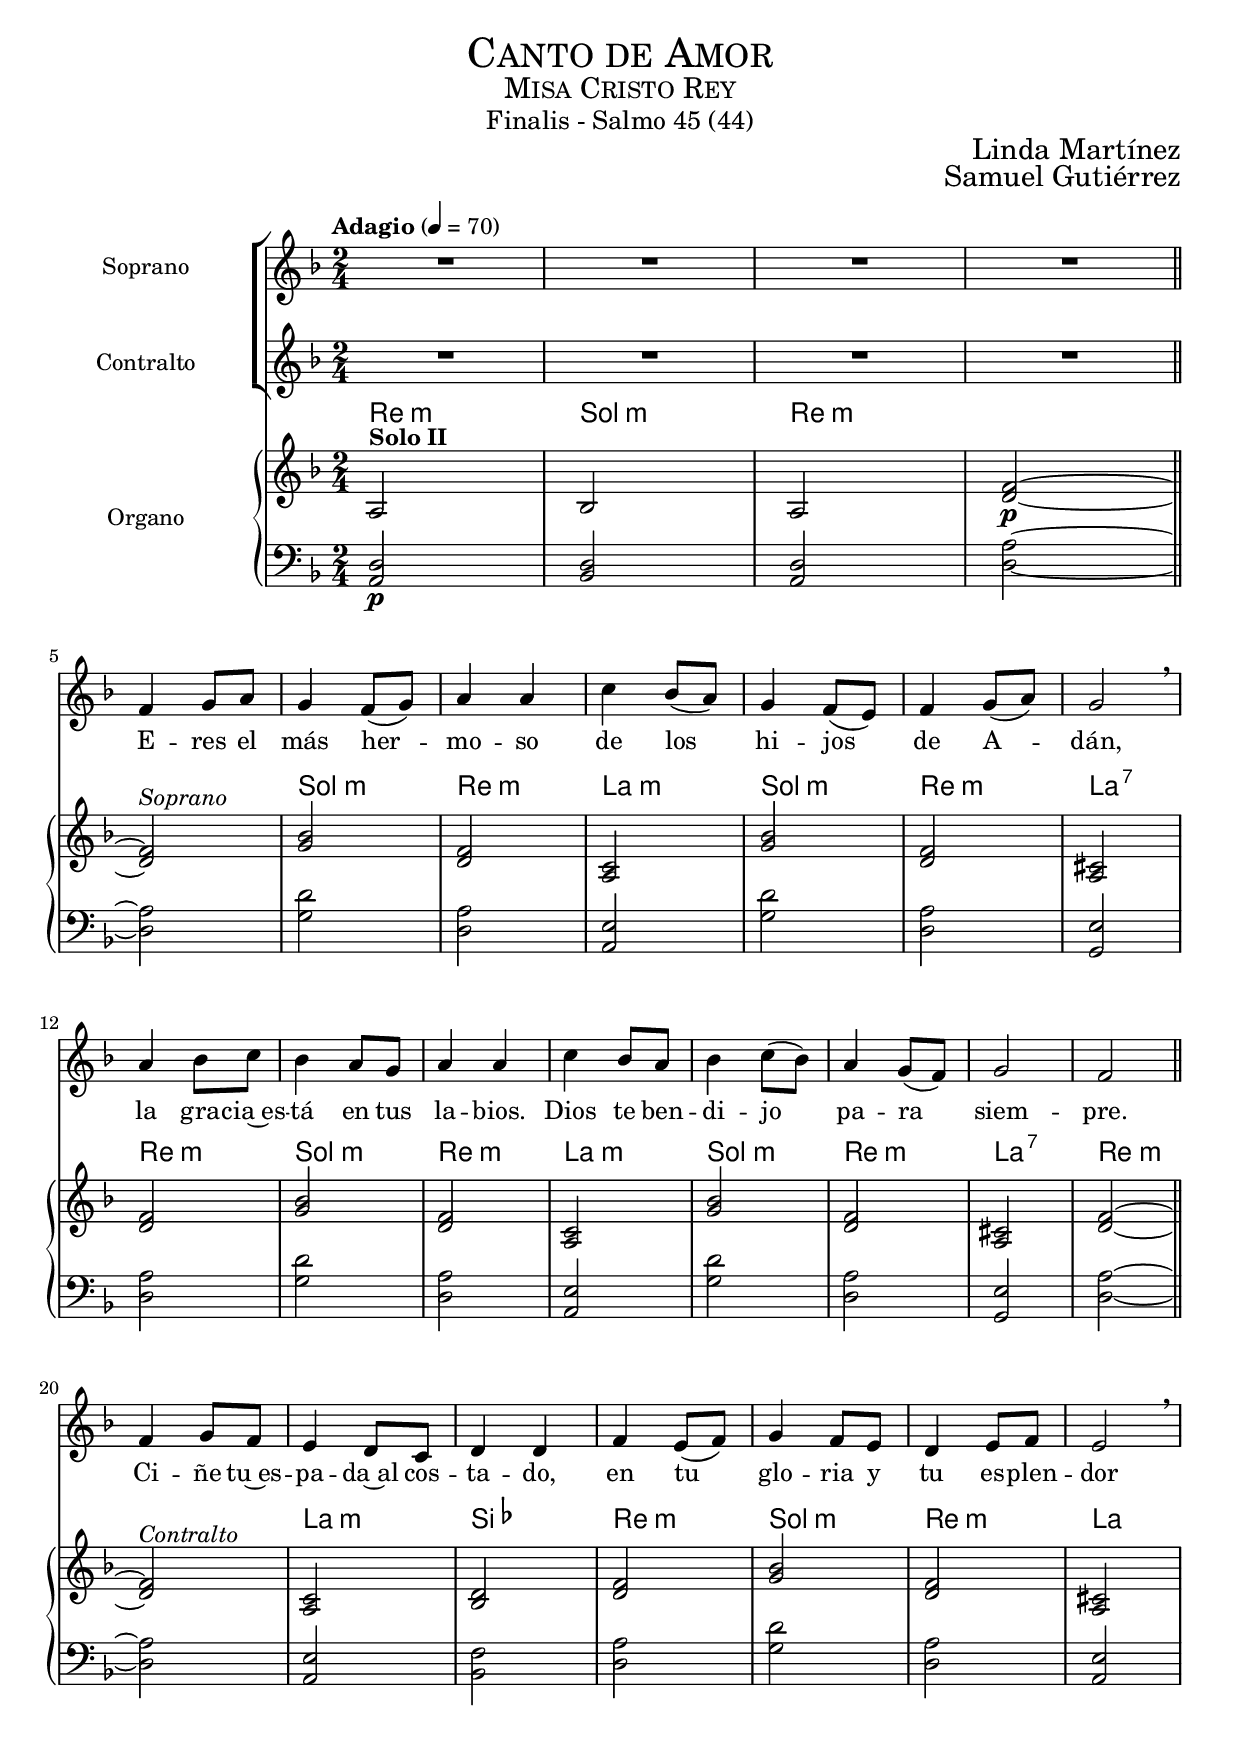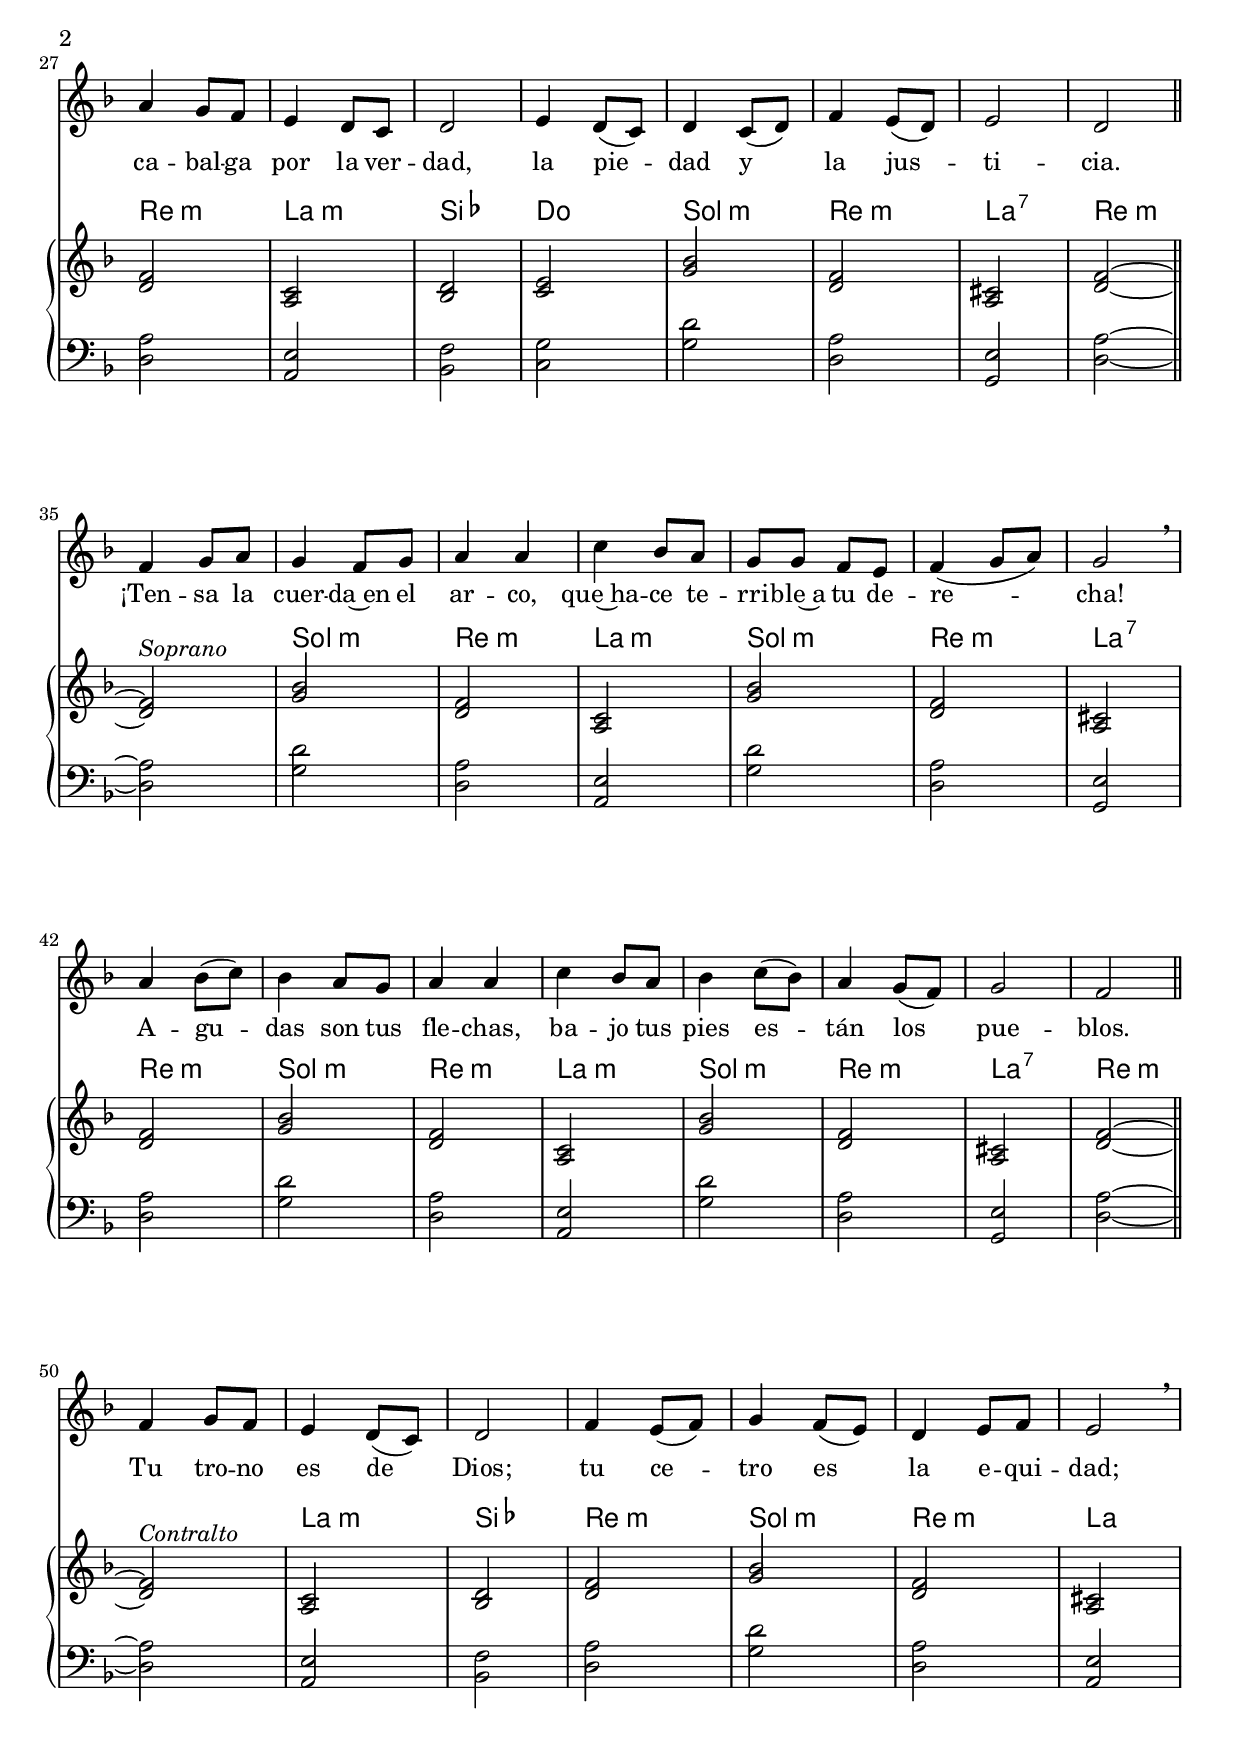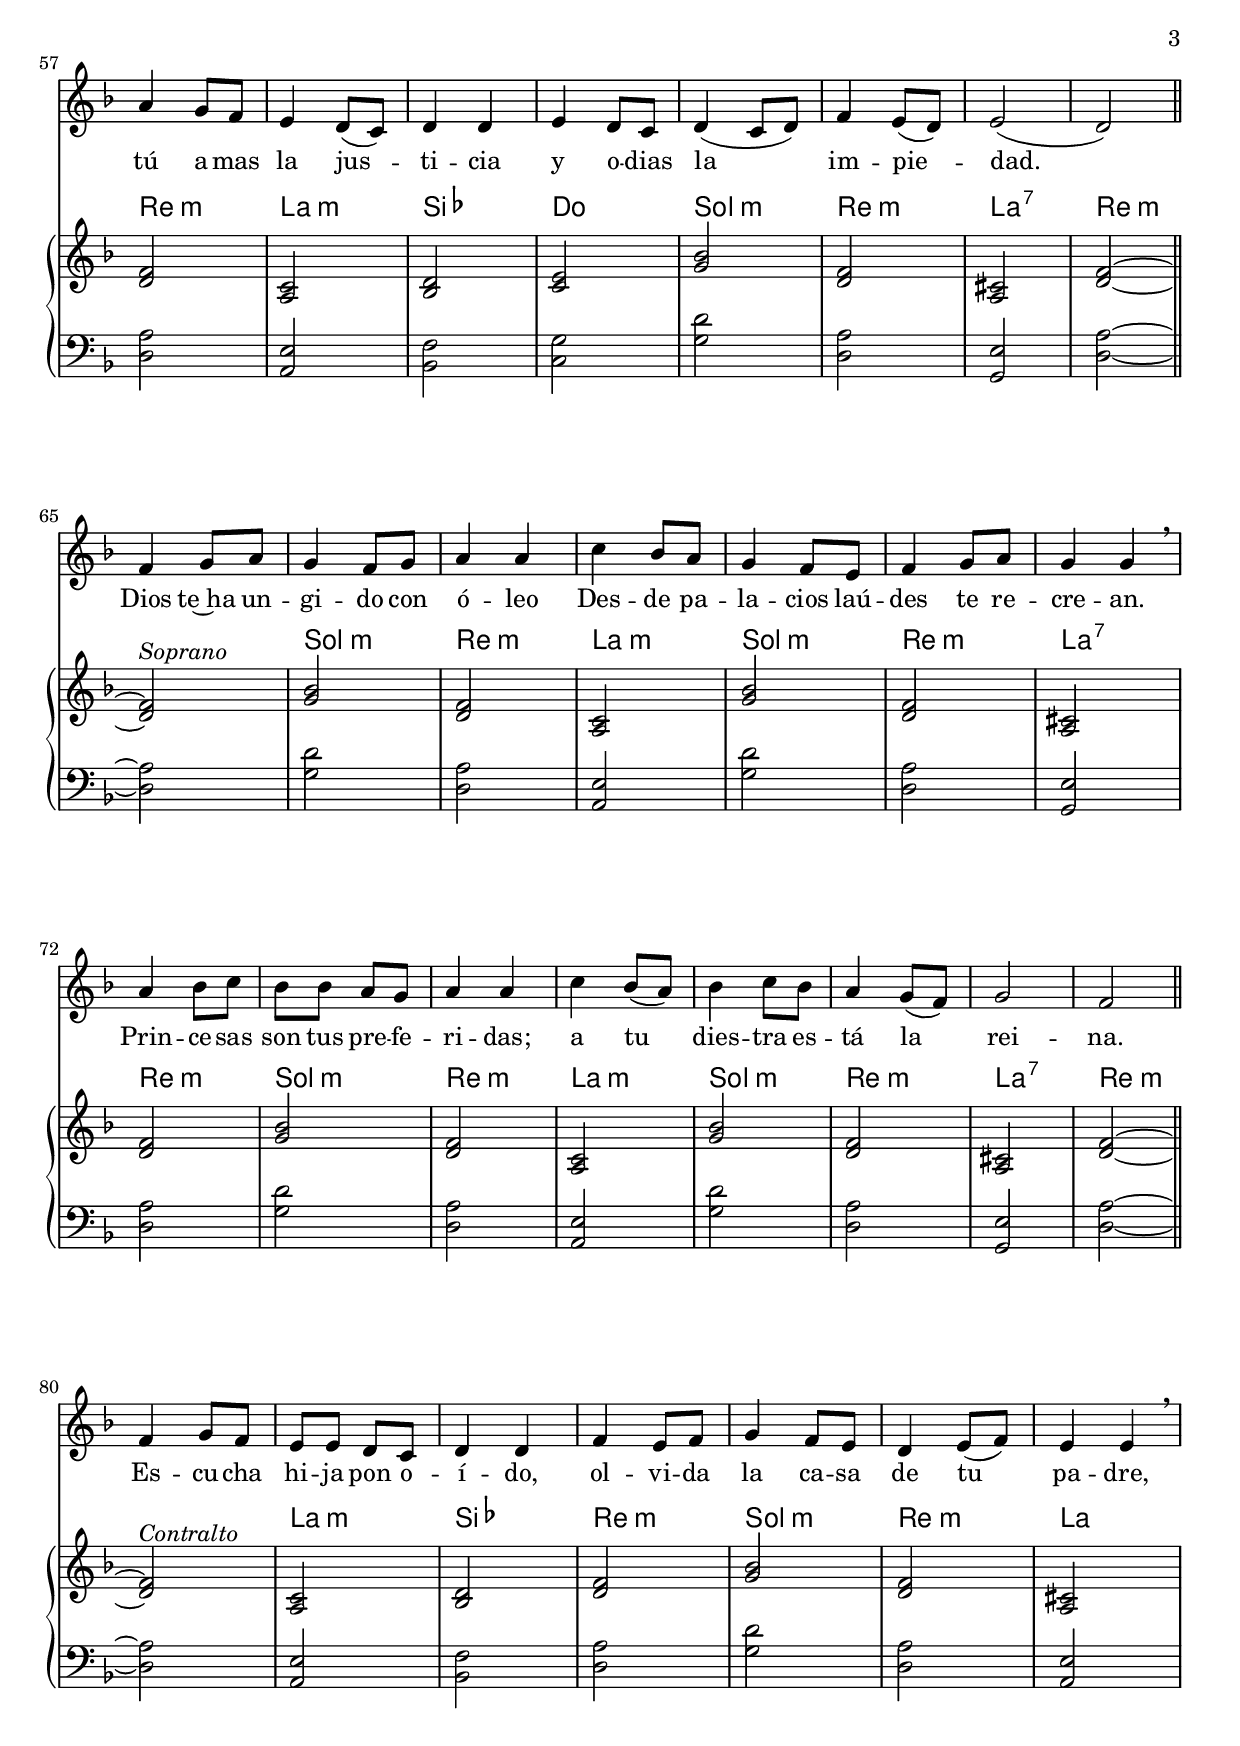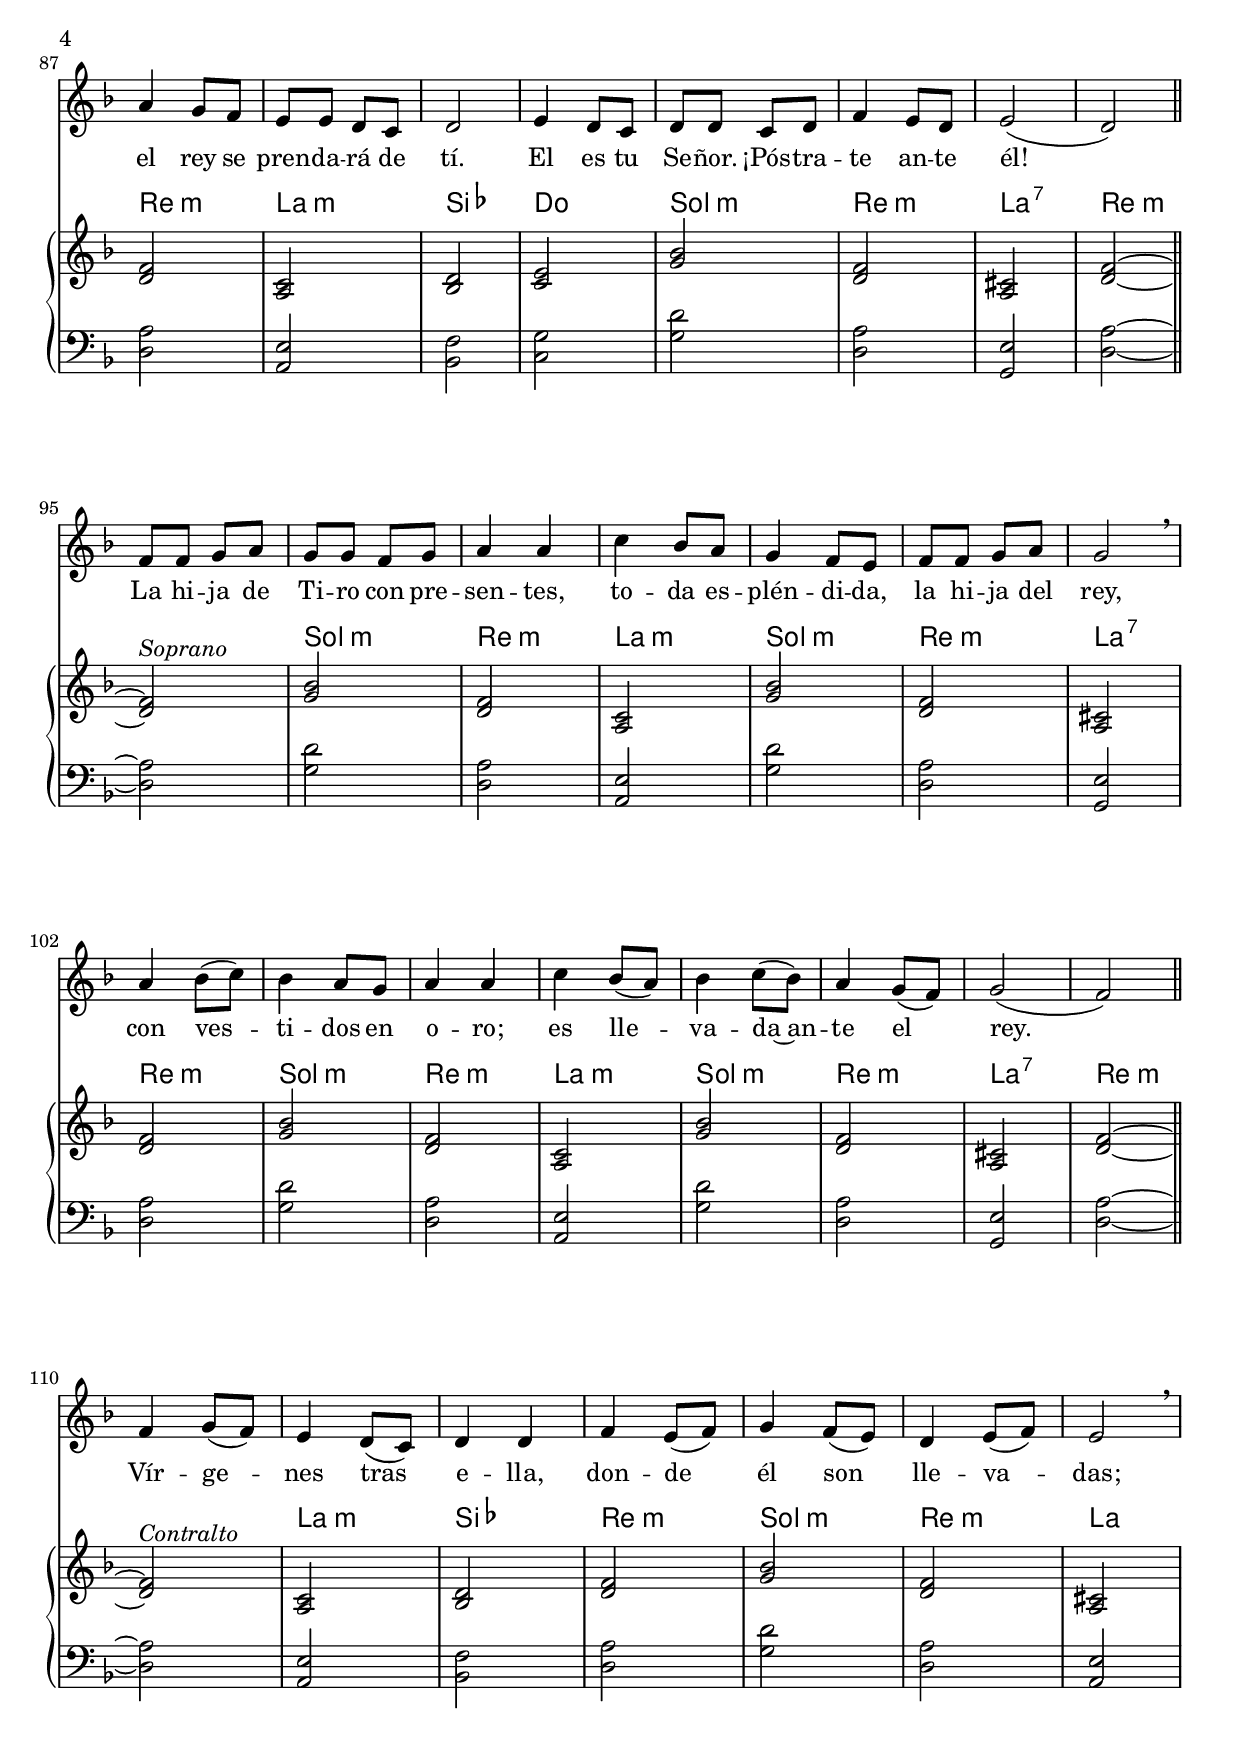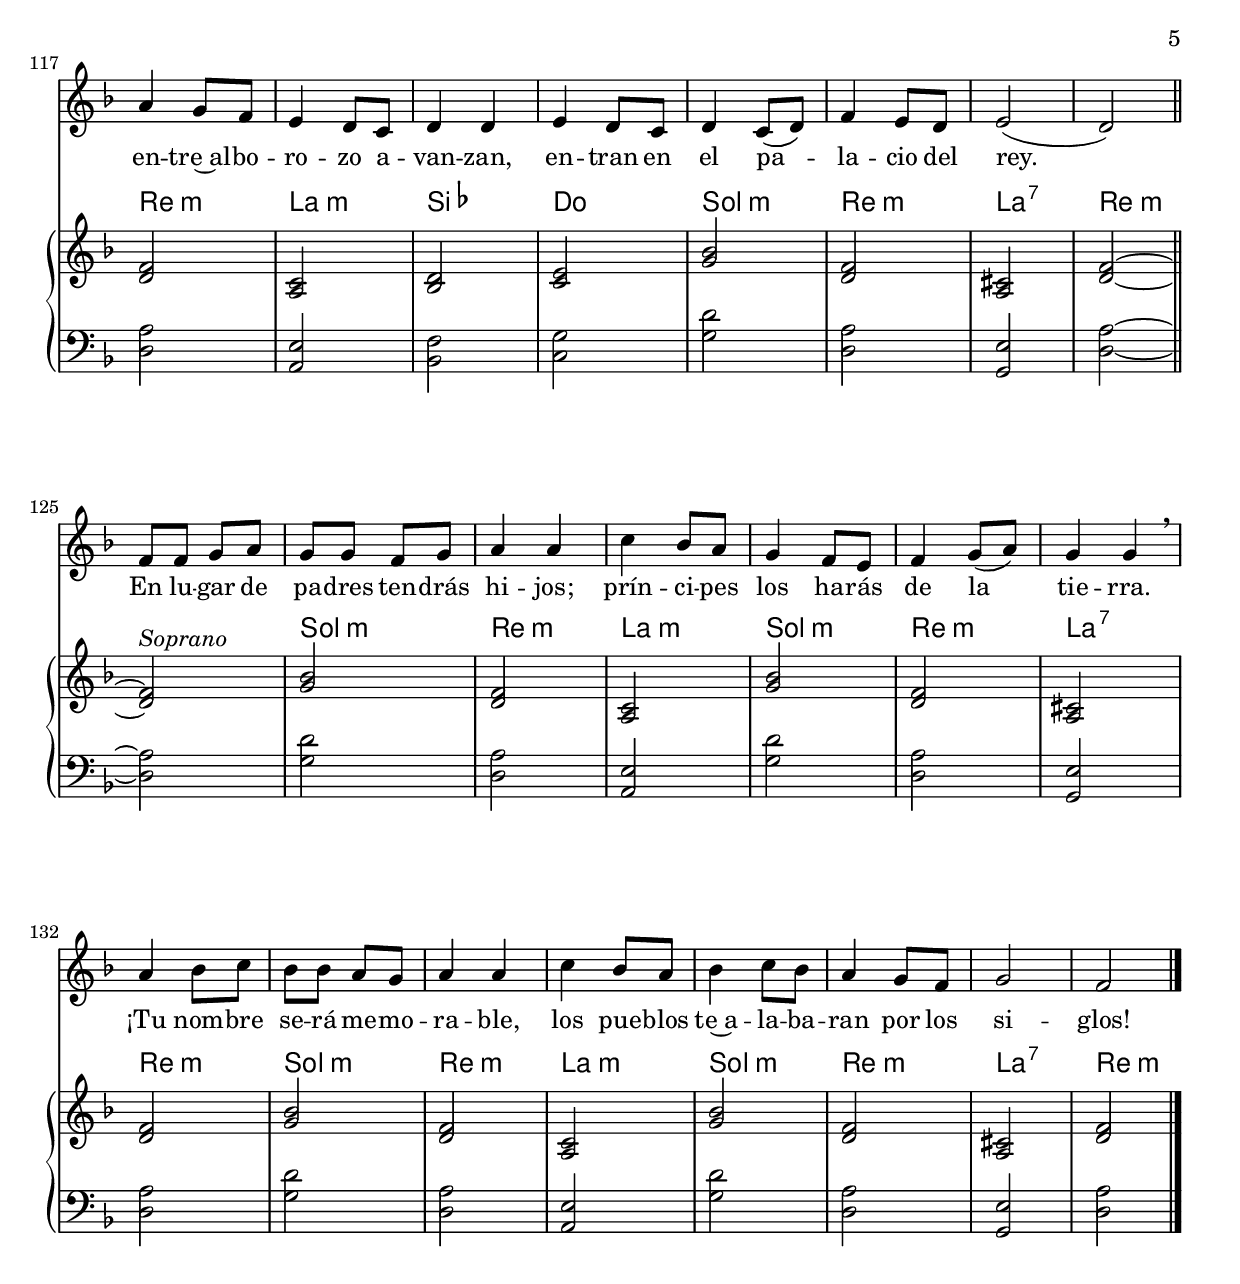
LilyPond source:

%  Canto de amor - Melody inspired by the compositions of Mons Marco Frisina
%  Music and accompaniment by serachsam

\language "espanol"
\version "2.23.2"

% --- Global parameters
particle = 0
jump = \break

% --- Includes
\include "global.ily"
soprano_music = \relative do' {
  \compressEmptyMeasures

  R2*4 | #(if (= particle 1) jump "") % 4
  fa4 sol8 la |
  sol4 fa8( sol) |
  la4 la |
  do4 sib8( la) |
  sol4 fa8( mi) |
  fa4 sol8( la) |
  sol2 \breathe | #(if (= particle 1) jump "") % 11
  la4 sib8 do |
  sib4 la8 sol |
  la4 la |
  do4 sib8 la |
  sib4 do8( sib) |
  la4 sol8( fa) |
  sol2 |
  fa2 | #(if (= particle 1) jump "") % 19
  R2*15 | #(if (= particle 1) jump "") % 34
  fa4 sol8 la |
  sol4 fa8 sol |
  la4 la |
  do4 sib8 la |
  sol8 sol fa8 mi |
  fa4( sol8 la) |
  sol2 \breathe | #(if (= particle 1) jump "") % 41
  la4 sib8( do) |
  sib4 la8 sol |
  la4 la |
  do4 sib8 la |
  sib4 do8( sib) |
  la4 sol8( fa) |
  sol2 |
  fa2 | #(if (= particle 1) jump "") % 49
  R2*15 | #(if (= particle 1) jump "") % 64
  fa4 sol8 la |
  sol4 fa8 sol |
  la4 la |
  do4 sib8 la |
  sol4 fa8 mi |
  fa4 sol8 la |
  sol4 sol \breathe | #(if (= particle 1) jump "") % 71
  la4 sib8 do |
  sib8 sib la8 sol |
  la4 la |
  do4 sib8( la) |
  sib4 do8 sib |
  la4 sol8( fa) |
  sol2 |
  fa2 | #(if (= particle 1) jump "") % 79
  R2*15 | #(if (= particle 1) jump "") % 94
  fa8 fa sol8 la |
  sol8 sol fa8 sol |
  la4 la |
  do4 sib8 la |
  sol4 fa8 mi |
  fa8 fa sol8 la |
  sol2  \breathe | #(if (= particle 1) jump "") % 101
  la4 sib8( do) |
  sib4 la8 sol |
  la4 la |
  do4 sib8( la) |
  sib4 do8( sib) |
  la4 sol8( fa) |
  sol2( |
  fa2) | #(if (= particle 1) jump "") % 109
  R2*15 | #(if (= particle 1) jump "") % 124
  fa8 fa sol8 la |
  sol8 sol fa8 sol |
  la4 la |
  do4 sib8 la |
  sol4 fa8 mi |
  fa4 sol8( la) |
  sol4 sol \breathe | #(if (= particle 1) jump "") % 131
  la4 sib8 do |
  sib8 sib la8 sol |
  la4 la |
  do4 sib8 la |
  sib4 do8 sib |
  la4 sol8 fa |
  sol2 |
  fa2 |
}

soprano_lyrics = \lyricmode {
  E -- res el más her -- mo -- so
  de los hi -- jos de A -- dán,
  la gra -- cia~es -- tá en tus la -- bios.
  Dios te ben -- di -- jo pa -- ra siem -- pre.

  ¡Ten -- sa la cuer -- da~en el ar -- co,
  que~ha -- ce te -- rri -- ble~a tu de -- re -- cha!
  A -- gu -- das son tus fle -- chas,
  ba -- jo tus pies es -- tán los pue -- blos.

  Dios te~ha un -- gi -- do con ó -- leo
  Des -- de pa -- la -- cios laú -- des te re -- cre -- an.
  Prin -- ce -- sas son tus pre -- fe -- ri -- das;
  a tu dies -- tra es -- tá la rei -- na.

  La hi -- ja de Ti -- ro con pre -- sen -- tes,
  to -- da es -- plén -- di -- da, la hi -- ja del rey,
  con ves -- ti -- dos en o -- ro;
  es lle -- va -- da~an -- te el rey.

  En lu -- gar de pa -- dres ten -- drás hi -- jos;
  prín -- ci -- pes los ha -- rás de la tie -- rra.
  ¡Tu nom -- bre se -- rá me -- mo -- ra -- ble,
  los pue -- blos te~a -- la -- ba -- ran por los si -- glos!
}

\include "alto.ily"
harmonies = \new ChordNames {
  \set ChordNames.midiInstrument = "string ensemble 2"
  \set ChordNames.midiMaximumVolume = #0
  \set chordChanges = ##t
  \chordmode {
    \italianChords
    re2:m |
    sol2:m |
    re2:m |
    s2 |
    s2 |
    sol2:m |
    re2:m |
    la2:m |
    sol2:m |
    re2:m |
    la2:7 |
    re2:m |
    sol2:m |
    re2:m |
    la2:m |
    sol2:m |
    re2:m |
    la2:7 |
    re2:m |
    s2 |
    la2:m |
    sib2 |
    re2:m |
    sol2:m |
    re2:m |
    la2 |
    re2:m |
    la2:m |
    sib2 |
    do2 |
    sol2:m |
    re2:m |
    la2:7 |
    re2:m |
    s2 |
    sol2:m |
    re2:m |
    la2:m |
    sol2:m |
    re2:m |
    la2:7 |
    re2:m |
    sol2:m |
    re2:m |
    la2:m |
    sol2:m |
    re2:m |
    la2:7 |
    re2:m |
    s2 |
    la2:m |
    sib2 |
    re2:m |
    sol2:m |
    re2:m |
    la2 |
    re2:m |
    la2:m |
    sib2 |
    do2 |
    sol2:m |
    re2:m |
    la2:7 |
    re2:m |
    s2 |
    sol2:m |
    re2:m |
    la2:m |
    sol2:m |
    re2:m |
    la2:7 |
    re2:m |
    sol2:m |
    re2:m |
    la2:m |
    sol2:m |
    re2:m |
    la2:7 |
    re2:m |
    s2 |
    la2:m |
    sib2 |
    re2:m |
    sol2:m |
    re2:m |
    la2 |
    re2:m |
    la2:m |
    sib2 |
    do2 |
    sol2:m |
    re2:m |
    la2:7 |
    re2:m |
    s2 |
    sol2:m |
    re2:m |
    la2:m |
    sol2:m |
    re2:m |
    la2:7 |
    re2:m |
    sol2:m |
    re2:m |
    la2:m |
    sol2:m |
    re2:m |
    la2:7 |
    re2:m |
    s2 |
    la2:m |
    sib2 |
    re2:m |
    sol2:m |
    re2:m |
    la2 |
    re2:m |
    la2:m |
    sib2 |
    do2 |
    sol2:m |
    re2:m |
    la2:7 |
    re2:m |
    s2 |
    sol2:m |
    re2:m |
    la2:m |
    sol2:m |
    re2:m |
    la2:7 |
    re2:m |
    sol2:m |
    re2:m |
    la2:m |
    sol2:m |
    re2:m |
    la2:7 |
    re2:m |
  }
}

notes_soproano = \relative do' {
  R2*3 |
  fa2~\p |
  fa2 sib |
  fa2 do |
  sib'2 fa |
  dos2 fa |
  sib2 fa2 |
  do2 sib' |
  fa2 dos |
  fa2~ |
  fa2 do2 |
  re2 fa |
  sib2 fa |
  dos2 fa |
  do2 re2 |
  mi2 sib' |
  fa2 dos |
  fa2~ |
  fa2 sib |
  fa2 do |
  sib'2 fa |
  dos2 fa |
  sib2 fa2 |
  do2 sib' |
  fa2 dos |
  fa2~ |
  fa2 do2 |
  re2 fa |
  sib2 fa |
  dos2 fa |
  do2 re2 |
  mi2 sib' |
  fa2 dos |
  fa2~ |
  fa2 sib |
  fa2 do |
  sib'2 fa |
  dos2 fa |
  sib2 fa2 |
  do2 sib' |
  fa2 dos |
  fa2~ |
  fa2 do2 |
  re2 fa |
  sib2 fa |
  dos2 fa |
  do2 re2 |
  mi2 sib' |
  fa2 dos |
  fa2~ |
  fa2 sib |
  fa2 do |
  sib'2 fa |
  dos2 fa |
  sib2 fa2 |
  do2 sib' |
  fa2 dos |
  fa2~ |
  fa2 do2 |
  re2 fa |
  sib2 fa |
  dos2 fa |
  do2 re2 |
  mi2 sib' |
  fa2 dos |
  fa2~ |
  fa2 sib |
  fa2 do |
  sib'2 fa |
  dos2 fa |
  sib2 fa2 |
  do2 sib' |
  fa2 dos |
  fa2 |
}

notes_alto = \relative do' {
  la2 |
  sib2 |
  la2 |
  re2~\p | \bar "||" #(if (= particle 1) "" jump) % 4
  re2^\markup{ \italic "Soprano" } |
  sol |
  re2 |
  la2 |
  sol'2 |
  re2 |
  la2 | #(if (= particle 1) "" jump) % 11
  re2 |
  sol2 |
  re2 |
  la2 |
  sol'2 |
  re2 |
  la2 |
  re2~ | #(if (= particle 1) "" jump) % 19
  re2^\markup{ \italic "Contralto" } |
  la2 |
  sib2 |
  re2 |
  sol2 |
  re2 |
  la2 | #(if (= particle 1) "" jump) % 26
  re2 |
  la2 |
  sib2 |
  do2 |
  sol'2 |
  re2 |
  la2 |
  re2~ | #(if (= particle 1) "" jump) % 34
  re2^\markup{ \italic "Soprano" } |
  sol2 |
  re2 |
  la2 |
  sol'2 |
  re2 |
  la2 | #(if (= particle 1) "" jump) % 41
  re2 |
  sol2 |
  re2 |
  la2 |
  sol'2 |
  re2 |
  la2 |
  re2~ | #(if (= particle 1) "" jump) % 49
  re2^\markup{ \italic "Contralto" } |
  la2 |
  sib2 |
  re2 |
  sol2 |
  re2 |
  la2 | #(if (= particle 1) "" jump) % 56
  re2 |
  la2 |
  sib2 |
  do2 |
  sol'2 |
  re2 |
  la2 |
  re2~ | #(if (= particle 1) "" jump) % 64
  re2^\markup{ \italic "Soprano" } |
  sol2 |
  re2 |
  la2 |
  sol'2 |
  re2 |
  la2 | #(if (= particle 1) "" jump) % 71
  re2 |
  sol2 |
  re2 |
  la2 |
  sol'2 |
  re2 |
  la2 |
  re2~ | #(if (= particle 1) "" jump) % 79
  re2^\markup{ \italic "Contralto" } |
  la2 |
  sib2 |
  re2 |
  sol2 |
  re2 |
  la2 | #(if (= particle 1) "" jump) % 86
  re2 |
  la2 |
  sib2 |
  do2 |
  sol'2 |
  re2 |
  la2 |
  re2~ | #(if (= particle 1) "" jump) % 94
  re2^\markup{ \italic "Soprano" } |
  sol2 |
  re2 |
  la2 |
  sol'2 |
  re2 |
  la2 | #(if (= particle 1) "" jump) % 101
  re2 |
  sol2 |
  re2 |
  la2 |
  sol'2 |
  re2 |
  la2 |
  re2~ | #(if (= particle 1) "" jump) % 109
  re2^\markup{ \italic "Contralto" } |
  la2 |
  sib2 |
  re2 |
  sol2 |
  re2 |
  la2 | #(if (= particle 1) "" jump) % 116
  re2 |
  la2 |
  sib2 |
  do2 |
  sol'2 |
  re2 |
  la2 |
  re2~ | #(if (= particle 1) "" jump) % 124
  re2^\markup{ \italic "Soprano" } |
  sol2 |
  re2 |
  la2 |
  sol'2 |
  re2 |
  la2 | #(if (= particle 1) "" jump) % 131
  re2 |
  sol2 |
  re2 |
  la2 |
  sol'2 |
  re2 |
  la2 |
  re2 |

  \bar "|."
}

notes_tenor = \relative do {
  re2\p |
  re2 |
  re2 |
  la'2~ |
  la2 re |
  la2 mi |
  re'2 la |
  mi2 la |
  re2 la |
  mi2 re' |
  la2 mi |
  la2~ |
  la2 mi |
  fa2 la |
  re2 la |
  mi2 la |
  mi2 fa |
  sol2 re' |
  la2 mi |
  la2~ |
  la2 re |
  la2 mi |
  re'2 la |
  mi2 la |
  re2 la |
  mi2 re' |
  la2 mi |
  la2~ |
  la2 mi |
  fa2 la |
  re2 la |
  mi2 la |
  mi2 fa |
  sol2 re' |
  la2 mi |
  la2~ |
  la2 re |
  la2 mi |
  re'2 la |
  mi2 la |
  re2 la |
  mi2 re' |
  la2 mi |
  la2~ |
  la2 mi |
  fa2 la |
  re2 la |
  mi2 la |
  mi2 fa |
  sol2 re' |
  la2 mi |
  la2~ |
  la2 re |
  la2 mi |
  re'2 la |
  mi2 la |
  re2 la |
  mi2 re' |
  la2 mi |
  la2~ |
  la2 mi |
  fa2 la |
  re2 la |
  mi2 la |
  mi2 fa |
  sol2 re' |
  la2 mi |
  la2~ |
  la2 re |
  la2 mi |
  re'2 la |
  mi2 la |
  re2 la |
  mi2 re' |
  la2 mi |
  la2 |
}

notes_bass = \relative do {
  la2\p |
  sib2 |
  la2 |
  re2~ |
  re2 sol |
  re2 la |
  sol'2 re |
  sol,2 re' |
  sol2 re |
  la2 sol' |
  re2 sol, |
  re'2~ |
  re2 la |
  sib2 re |
  sol2 re |
  la2 re |
  la2 sib |
  do2 sol' |
  re2 sol, |
  re'2~ |
  re2 sol |
  re2 la |
  sol'2 re |
  sol,2 re' |
  sol2 re |
  la2 sol' |
  re2 sol, |
  re'2~ |
  re2 la |
  sib2 re |
  sol2 re |
  la2 re |
  la2 sib |
  do2 sol' |
  re2 sol, |
  re'2~ |
  re2 sol |
  re2 la |
  sol'2 re |
  sol,2 re' |
  sol2 re |
  la2 sol' |
  re2 sol, |
  re'2~ |
  re2 la |
  sib2 re |
  sol2 re |
  la2 re |
  la2 sib |
  do2 sol' |
  re2 sol, |
  re'2~ |
  re2 sol |
  re2 la |
  sol'2 re |
  sol,2 re' |
  sol2 re |
  la2 sol' |
  re2 sol, |
  re'2~ |
  re2 la |
  sib2 re |
  sol2 re |
  la2 re |
  la2 sib |
  do2 sol' |
  re2 sol, |
  re'2~ |
  re2 sol |
  re2 la |
  sol'2 re |
  sol,2 re' |
  sol2 re |
  la2 sol' |
  re2 sol, |
  re'2 |
}


% --- Global size
% #(set-global-staff-size 19.8)

% --- Header
\markup { \fill-line { \center-column { \fontsize #5 \smallCaps \title \fontsize #2 \smallCaps \subtitle \fontsize #1 \subsubtitle } } }
\markup { \fill-line { " " \right-column { \fontsize #2 \autor } } }
\markup { \fill-line { " " \right-column { \fontsize #2 \arranger } } }
\markup { \fill-line { " " \right-column { \fontsize #2 \other } } }
\header {
  dedication = \dedication
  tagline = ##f
  breakbefore = ##t
}

% --- Music

% --- Harmony

% --- Sheet
\score {
  <<
    \new ChoirStaff { <<
      \new Staff { <<
        \set Staff.instrumentName = #"Soprano"
        \set Staff.midiInstrument = #"choir aahs"
        \new Voice = "soprano" { <<\global \soprano_music>> }
        \new Lyrics \lyricsto "soprano" {\soprano_lyrics}
      >> }
      \new Staff { <<
        \set Staff.instrumentName = #"Contralto"
        \set Staff.midiInstrument = #"choir aahs"
        \new Voice = "alto" {<<\global \alto_music>>}
        \new Lyrics \lyricsto "alto" {\alto_lyrics}
      >> }
    >> }
    \harmonies
    \new PianoStaff { <<
      \set PianoStaff.instrumentName = #"Organo"
      \new Staff = "sopranoStaff" { <<
        \set Staff.midiInstrument = #"church organ"
        \partCombine
        << \global \notes_soproano >>
        << \global \notes_alto >>
      >> }
      \new Staff { <<
        \set Staff.midiInstrument = #"church organ"
        \clef bass
        \partCombine
        << \global \notes_tenor >>
        << \global \notes_bass >>
      >> }
    >> }
  >>
  \midi { }
  \layout {
    \context {
      \Staff \RemoveEmptyStaves
    }
  }
}

% --- Paper
\paper{
  #(set-default-paper-size "letter")
  indent=3.5\cm
}
